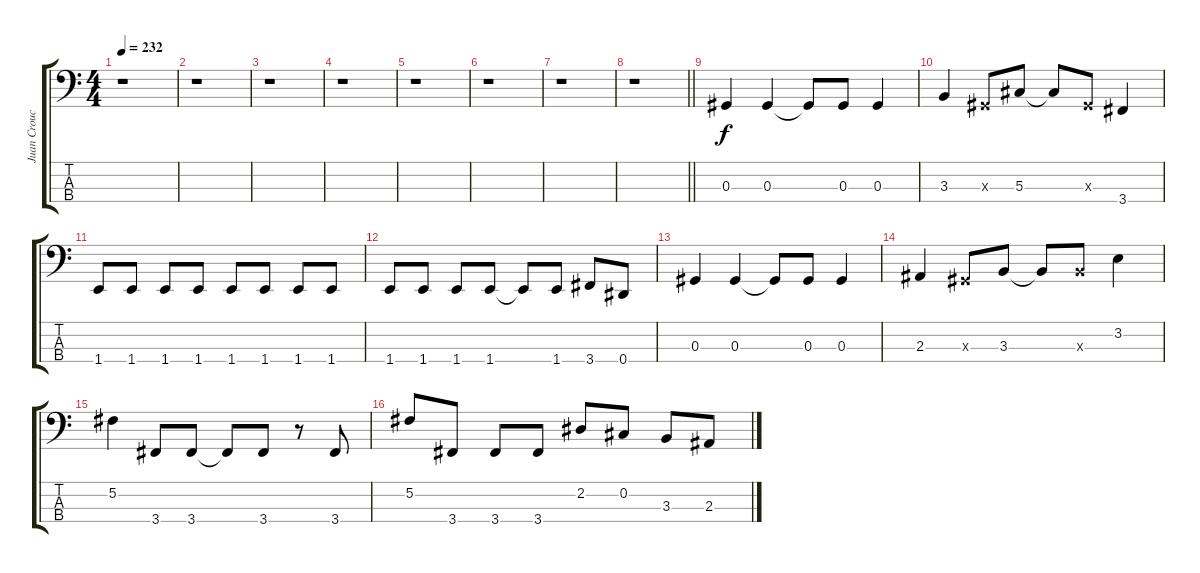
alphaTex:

\track ("Juan Croucier" "Juan Crouc") {instrument electricbassfinger}
\staff {score tabs}
\tuning (Gb2 Db2 Ab1 Eb1) {hide}
\ts (4 4)
\tempo 232
\clef f4
\ks c
r.1{dy f instrument electricbassfinger} |
r.1 |
r.1 |
r.1 |
r.1 |
r.1 |
r.1 |
\barLineRight lightlight
r.1 |
0.3.4 0.3.4 0.3{t}.8 0.3.8 0.3.4 |
3.3.4 0.3{x}.8 5.3.8 5.3{t}.8 0.3{x}.8 3.4.4 |
1.4.8 1.4.8 1.4.8 1.4.8 1.4.8 1.4.8 1.4.8 1.4.8 |
1.4.8 1.4.8 1.4.8 1.4.8 1.4{t}.8 1.4.8 3.4.8 0.4.8 |
0.3.4 0.3.4 0.3{t}.8 0.3.8 0.3.4 |
2.3.4 0.3{x}.8 3.3.8 3.3{t}.8 3.3{x}.8 3.2.4 |
5.2.4 3.4.8 3.4.8 3.4{t}.8 3.4.8 r.8 3.4.8 |
5.2.8 3.4.8 3.4.8 3.4.8 2.2.8 0.2.8 3.3.8 2.3.8
